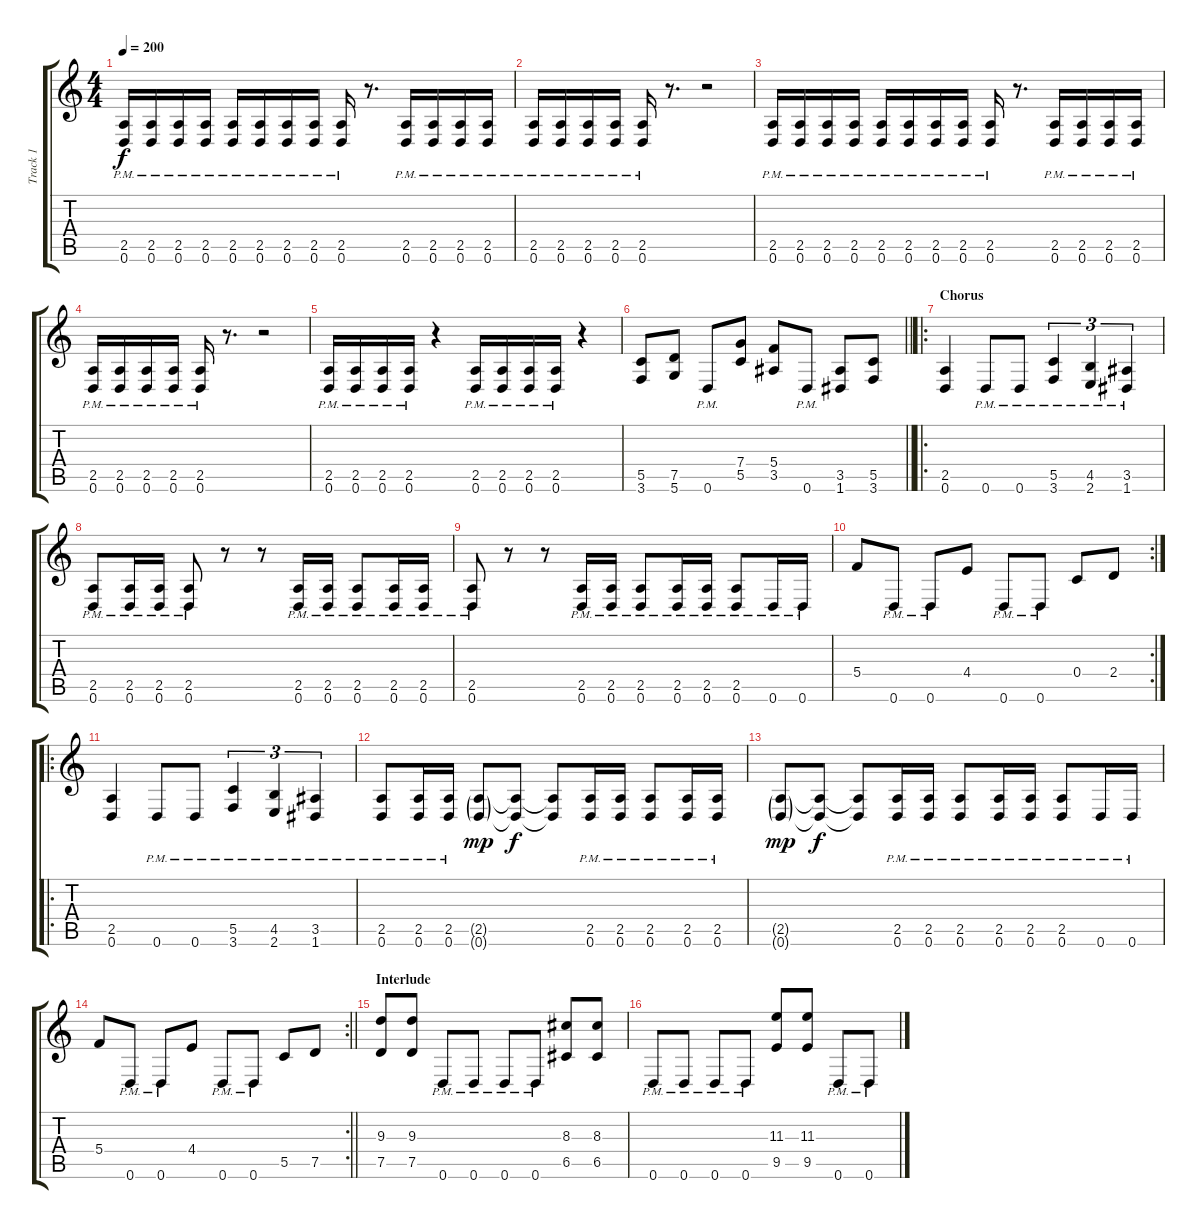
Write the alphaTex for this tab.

\track ("Track 1" "Track 1") {instrument distortionguitar}
\staff {score tabs}
\tuning (D4 A3 F3 C3 G2 D2) {hide}
\ts (4 4)
\tempo 200
\clef g2
\ks c
(2.5{pm} 0.6{pm}).16{dy f} (2.5{pm} 0.6{pm}).16 (2.5{pm} 0.6{pm}).16 (2.5{pm} 0.6{pm}).16 (2.5{pm} 0.6{pm}).16 (2.5{pm} 0.6{pm}).16 (2.5{pm} 0.6{pm}).16 (2.5{pm} 0.6{pm}).16 (2.5{pm} 0.6{pm}).16 r.8{d} (2.5{pm} 0.6{pm}).16 (2.5{pm} 0.6{pm}).16 (2.5{pm} 0.6{pm}).16 (2.5{pm} 0.6{pm}).16 |
(2.5{pm} 0.6{pm}).16 (2.5{pm} 0.6{pm}).16 (2.5{pm} 0.6{pm}).16 (2.5{pm} 0.6{pm}).16 (2.5{pm} 0.6{pm}).16 r.8{d} r.2 |
(2.5{pm} 0.6{pm}).16 (2.5{pm} 0.6{pm}).16 (2.5{pm} 0.6{pm}).16 (2.5{pm} 0.6{pm}).16 (2.5{pm} 0.6{pm}).16 (2.5{pm} 0.6{pm}).16 (2.5{pm} 0.6{pm}).16 (2.5{pm} 0.6{pm}).16 (2.5{pm} 0.6{pm}).16 r.8{d} (2.5{pm} 0.6{pm}).16 (2.5{pm} 0.6{pm}).16 (2.5{pm} 0.6{pm}).16 (2.5{pm} 0.6{pm}).16 |
(2.5{pm} 0.6{pm}).16 (2.5{pm} 0.6{pm}).16 (2.5{pm} 0.6{pm}).16 (2.5{pm} 0.6{pm}).16 (2.5{pm} 0.6{pm}).16 r.8{d} r.2 |
(2.5{pm} 0.6{pm}).16 (2.5{pm} 0.6{pm}).16 (2.5{pm} 0.6{pm}).16 (2.5{pm} 0.6{pm}).16 r.4 (2.5{pm} 0.6{pm}).16 (2.5{pm} 0.6{pm}).16 (2.5{pm} 0.6{pm}).16 (2.5{pm} 0.6{pm}).16 r.4 |
\barLineRight lightlight
(5.5 3.6).8 (7.5 5.6).8 0.6{pm}.8 (7.4 5.5).8 (5.4 3.5).8 0.6{pm}.8 (3.5 1.6).8 (5.5 3.6).8 |
\ro
\section ("" "Chorus")
(2.5 0.6).4 0.6{pm}.8 0.6{pm}.8 (5.5{pm} 3.6{pm}).4{tu (3 2)} (4.5{pm} 2.6{pm}).4{tu (3 2)} (3.5{pm} 1.6{pm}).4{tu (3 2)} |
(2.5{pm} 0.6{pm}).8 (2.5{pm} 0.6{pm}).16 (2.5{pm} 0.6{pm}).16 (2.5{pm} 0.6{pm}).8 r.8 r.8 (2.5{pm} 0.6{pm}).16 (2.5{pm} 0.6{pm}).16 (2.5{pm} 0.6{pm}).8 (2.5{pm} 0.6{pm}).16 (2.5{pm} 0.6{pm}).16 |
(2.5{pm} 0.6{pm}).8 r.8 r.8 (2.5{pm} 0.6{pm}).16 (2.5{pm} 0.6{pm}).16 (2.5{pm} 0.6{pm}).8 (2.5{pm} 0.6{pm}).16 (2.5{pm} 0.6{pm}).16 (2.5{pm} 0.6{pm}).8 0.6{pm}.16 0.6{pm}.16 |
\rc 2
5.4.8 0.6{pm}.8 0.6{pm}.8 4.4.8 0.6{pm}.8 0.6{pm}.8 0.4.8 2.4.8 |
\ro
(2.5 0.6).4 0.6{pm}.8 0.6{pm}.8 (5.5{pm} 3.6{pm}).4{tu (3 2)} (4.5{pm} 2.6{pm}).4{tu (3 2)} (3.5{pm} 1.6{pm}).4{tu (3 2)} |
(2.5{pm} 0.6{pm}).8 (2.5{pm} 0.6{pm}).16 (2.5{pm} 0.6{pm}).16 (2.5{g} 0.6{g}).8{dy mp} (2.5{t} 0.6{t}).8{dy f} (2.5{t} 0.6{t}).8 (2.5{pm} 0.6{pm}).16 (2.5{pm} 0.6{pm}).16 (2.5{pm} 0.6{pm}).8 (2.5{pm} 0.6{pm}).16 (2.5{pm} 0.6{pm}).16 |
(2.5{g} 0.6{g}).8{dy mp} (2.5{t} 0.6{t}).8{dy f} (2.5{t} 0.6{t}).8 (2.5{pm} 0.6{pm}).16 (2.5{pm} 0.6{pm}).16 (2.5{pm} 0.6{pm}).8 (2.5{pm} 0.6{pm}).16 (2.5{pm} 0.6{pm}).16 (2.5{pm} 0.6{pm}).8 0.6{pm}.16 0.6{pm}.16 |
\rc 2
\barLineRight lightlight
5.4.8 0.6{pm}.8 0.6{pm}.8 4.4.8 0.6{pm}.8 0.6{pm}.8 5.5.8 7.5.8 |
\section ("" "Interlude")
(9.3 7.5).8 (9.3 7.5).8 0.6{pm}.8 0.6{pm}.8 0.6{pm}.8 0.6{pm}.8 (8.3 6.5).8 (8.3 6.5).8 |
0.6{pm}.8 0.6{pm}.8 0.6{pm}.8 0.6{pm}.8 (11.3 9.5).8 (11.3 9.5).8 0.6{pm}.8 0.6{pm}.8
